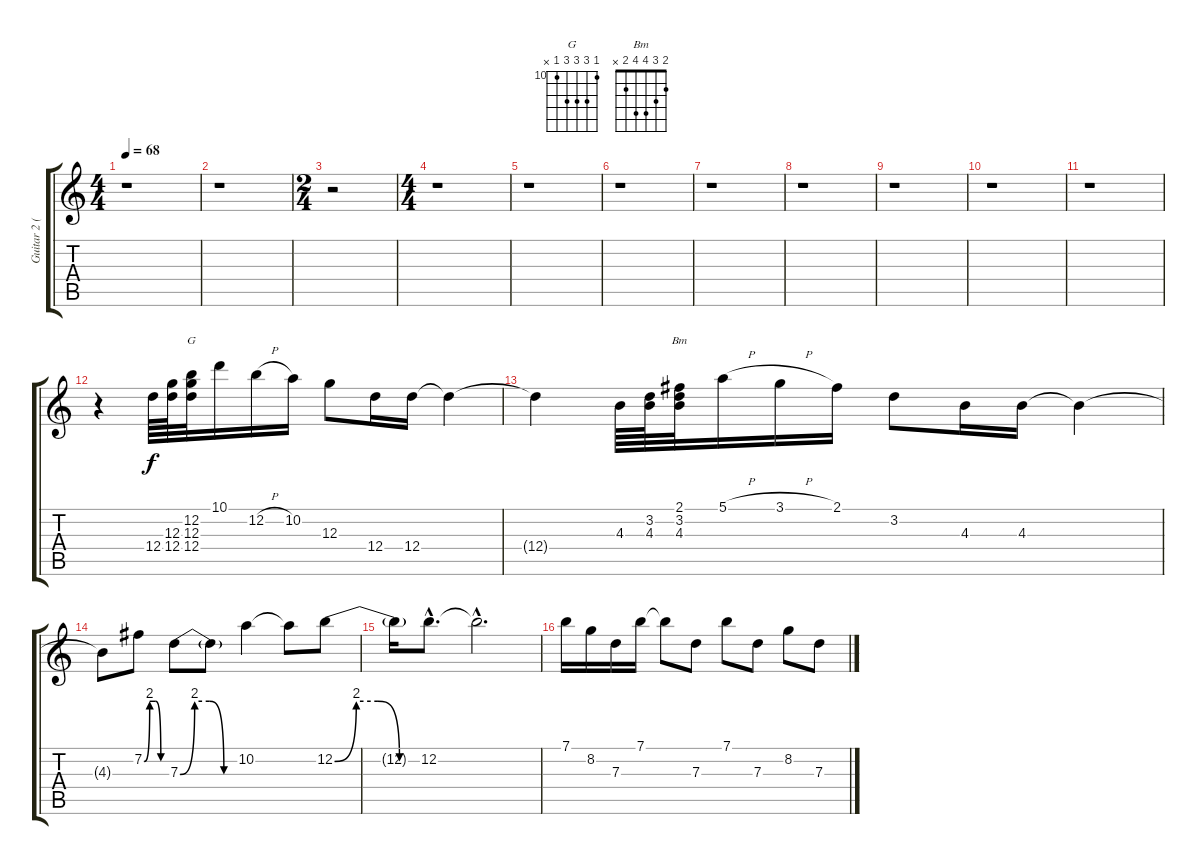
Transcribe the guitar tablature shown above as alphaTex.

\track ("Guitar 2 (Solo)" "Guitar 2 (") {instrument electricguitarclean}
\staff {score tabs}
\tuning (E4 B3 G3 D3 A2 E2) {hide}
\chord ("G" 10 12 12 12 10 x) {firstfret 10}
\chord ("Bm" 2 3 4 4 2 x)
\ts (4 4)
\tempo 68
\clef g2
\ks c
r.1{dy f} |
r.1 |
\ts (2 4)
r.2 |
\ts (4 4)
r.1 |
r.1 |
r.1 |
r.1 |
r.1 |
r.1 |
r.1 |
r.1 |
r.4 12.4.64 (12.3 12.4).64 (12.2 12.3 12.4).32{ch "G"} 10.1.16 12.2{h}.16 10.2.16 12.3.8 12.4.16 12.4.16 12.4{t}.4 |
12.4{t}.4 4.3.64 (3.2 4.3).64 (2.1 3.2 4.3).32{ch "Bm"} 5.1{h}.16 3.1{h}.16 2.1.16 3.2.8 4.3.16 4.3.16 4.3{t}.4 |
4.3{t}.8 7.2{be (custom 0 0 15 8 30 8 45 0 60 0)}.8 7.3{be (custom 0 0 15 8 30 8 45 0 60 0)}.8 7.3{t}.8 10.2.4 10.2{t}.8 12.2{be (custom 0 0 15 8 30 8 45 0 60 0)}.8 |
12.2{t}.16 12.2{hac}.8{d} 12.2{hac t}.2{d} |
7.1.16 8.2.16 7.3.16 7.1.16 7.1{t}.8 7.3.8 7.1.8 7.3.8 8.2.8 7.3.8
